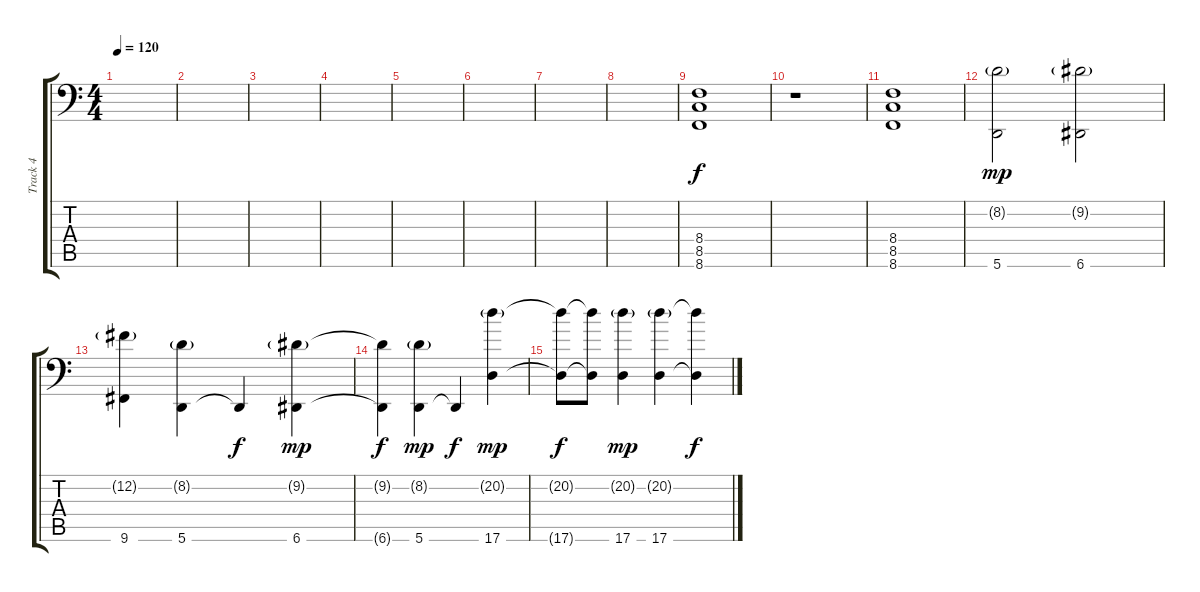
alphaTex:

\track ("Track 4" "Track 4") {instrument reversecymbal}
\staff {score tabs}
\tuning (B3 Gb3 D3 A2 E2 A1) {hide}
\ts (4 4)
\tempo 120
\clef f4
\ks c
|
|
|
|
|
|
|
|
(8.4 8.5 8.6).1 |
r.1 |
(8.4 8.5 8.6).1 |
(8.2{g} 5.6).2{dy mp instrument choiraahs} (9.2{g} 6.6).2 |
(12.2{g} 9.6).4 (8.2{g} 5.6).4 5.6{t}.4{dy f} (9.2{g} 6.6).4{dy mp} |
(9.2{t} 6.6{t}).4{dy f} (8.2{g} 5.6).4{dy mp} 5.6{t}.4{dy f} (20.2{g} 17.6).4{dy mp} |
(20.2{t} 17.6{t}).8{dy f} (20.2{t} 17.6{t}).8 (20.2{g} 17.6).4{dy mp} (20.2{g} 17.6).4 (20.2{t} 17.6{t}).4{dy f}
